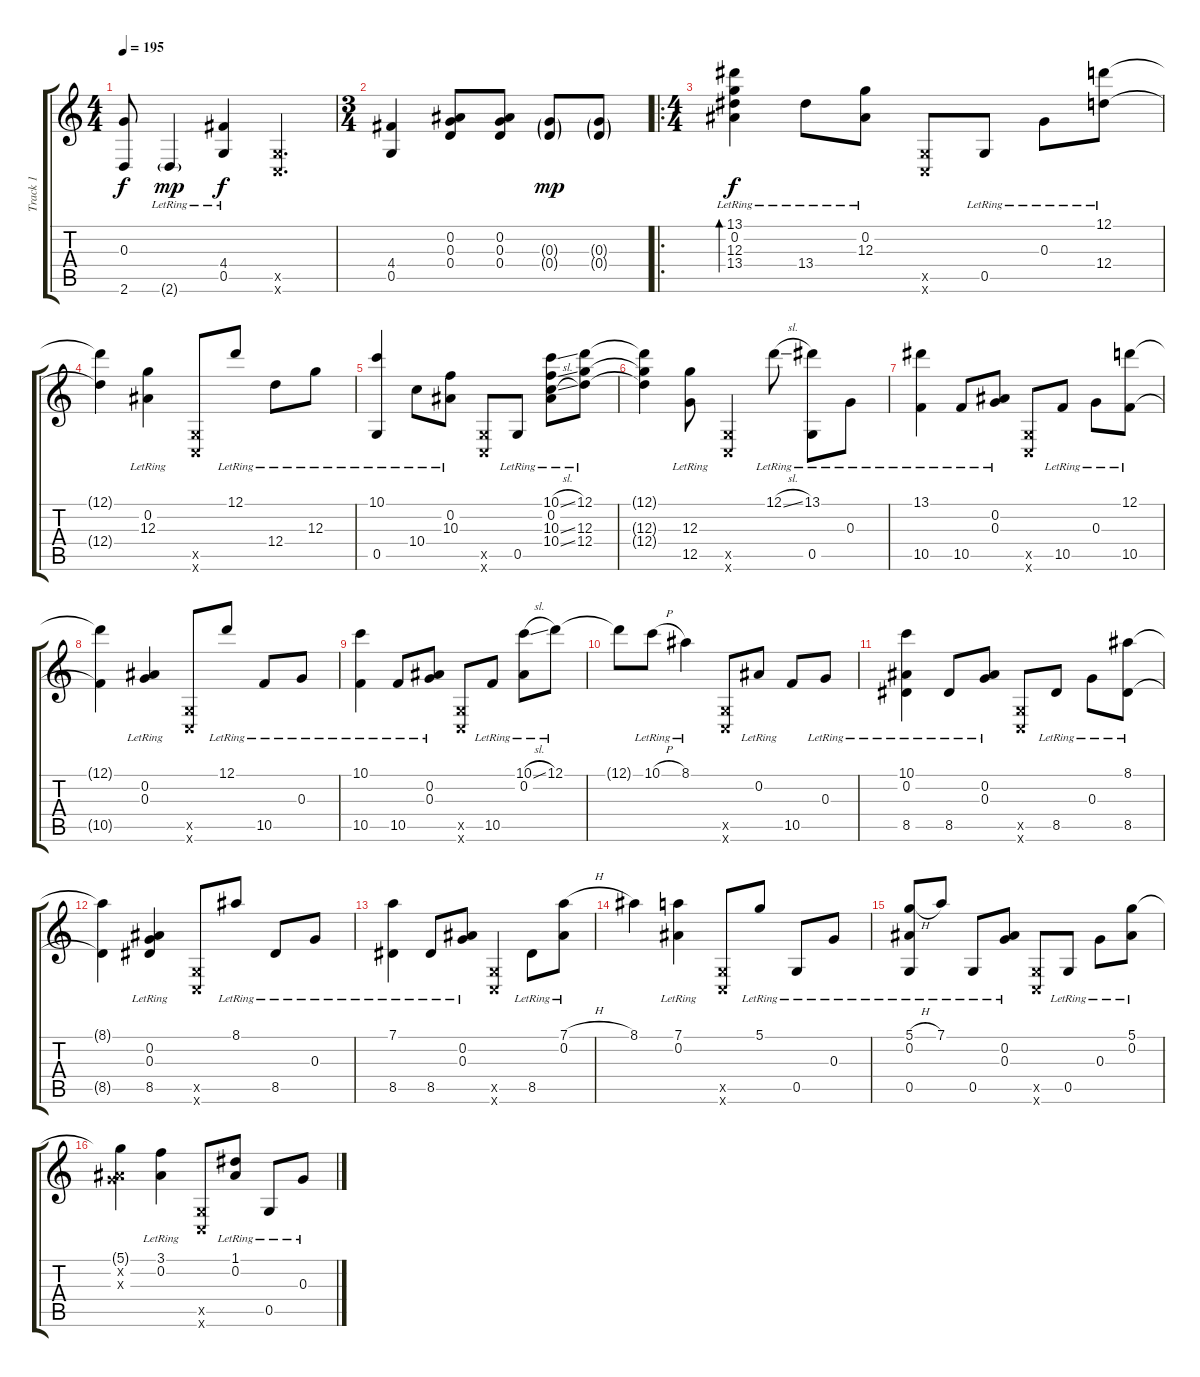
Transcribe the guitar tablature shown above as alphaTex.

\track ("Track 1" "Track 1") {instrument acousticguitarsteel}
\staff {score tabs}
\tuning (D4 Bb3 G3 D3 G2 C2) {hide}
\ts (4 4)
\tempo 195
\clef g2
\ks c
(0.3{t} 2.6{t}).8{dy f} 2.6{g lr}.4{dy mp} (4.4{lr} 0.5{lr}).4{dy f} (0.5{x} 0.6{x}).4{d} |
\ts (3 4)
(4.4 0.5).4 (0.2 0.3 0.4).8 (0.2 0.3 0.4).8 (0.3{g} 0.4{g}).8{dy mp} (0.3{g} 0.4{g}).8 |
\ro
\ts (4 4)
(13.1{lr} 0.2{lr} 12.3{lr} 13.4{lr}).4{bd 480 dy f} 13.4{lr}.8 (0.2{lr} 12.3{lr}).8 (0.5{x} 0.6{x}).8 0.5{lr}.8 0.3{lr}.8 (12.1{lr} 12.4{lr}).8 |
(12.1{t} 12.4{t}).4 (0.2{lr} 12.3{lr}).4 (0.5{x} 0.6{x}).8 12.1{lr}.8 12.4{lr}.8 12.3{lr}.8 |
(10.1{lr} 0.5{lr}).4{beam Up} 10.4{lr}.8 (0.2{lr} 10.3{lr}).8 (0.5{x} 0.6{x}).8 0.5{lr}.8 (10.1{sl lr} 0.2{lr} 10.3{sl lr} 10.4{sl lr}).8 (12.1{lr} 12.3{lr} 12.4{lr}).8 |
(12.1{t} 12.3{t} 12.4{t}).4 (12.3{lr} 12.5{lr}).8 (0.5{x} 0.6{x}).4 12.1{sl lr}.8 (13.1{lr} 0.5{lr}).8 0.3{lr}.8 |
(13.1{lr} 10.5{lr}).4 10.5{lr}.8 (0.2{lr} 0.3{lr}).8 (0.5{x} 0.6{x}).8 10.5{lr}.8 0.3{lr}.8 (12.1{lr} 10.5{lr}).8 |
(12.1{t} 10.5{t}).4 (0.2{lr} 0.3{lr}).4 (0.5{x} 0.6{x}).8 12.1{lr}.8 10.5{lr}.8 0.3{lr}.8 |
(10.1{lr} 10.5{lr}).4 10.5{lr}.8 (0.2{lr} 0.3{lr}).8 (0.5{x} 0.6{x}).8 10.5{lr}.8 (10.1{sl lr} 0.2{lr}).8 12.1{lr}.8 |
12.1{t}.8 10.1{h lr}.8 8.1{lr}.4 (0.5{x} 0.6{x}).8 0.2{lr}.8 10.5.8 0.3{lr}.8 |
(10.1{lr} 0.2{lr} 8.5{lr}).4 8.5{lr}.8 (0.2{lr} 0.3{lr}).8 (0.5{x} 0.6{x}).8 8.5{lr}.8 0.3{lr}.8 (8.1{lr} 8.5{lr}).8 |
(8.1{t} 8.5{t}).4 (0.2{lr} 0.3{lr} 8.5{lr}).4 (0.5{x} 0.6{x}).8 8.1{lr}.8 8.5{lr}.8 0.3{lr}.8 |
(7.1{lr} 8.5{lr}).4 8.5{lr}.8 (0.2{lr} 0.3{lr}).8 (0.5{x} 0.6{x}).4 8.5{lr}.8 (7.1{h lr} 0.2{lr}).8 |
8.1.4 (7.1{lr} 0.2{lr}).4 (0.5{x} 0.6{x}).8 5.1{lr}.8 0.5{lr}.8 0.3{lr}.8 |
(5.1{h lr} 0.2{lr} 0.5{lr}).8 7.1{lr}.8 0.5{lr}.8 (0.2{lr} 0.3{lr}).8 (0.5{x} 0.6{x}).8 0.5{lr}.8 0.3{lr}.8 (5.1{lr} 0.2{lr}).8 |
(5.1{t} 0.2{x} 0.3{x}).4 (3.1{lr} 0.2{lr}).4 (0.5{x} 0.6{x}).8 (1.1{lr} 0.2{lr}).8 0.5{lr}.8 0.3{lr}.8
